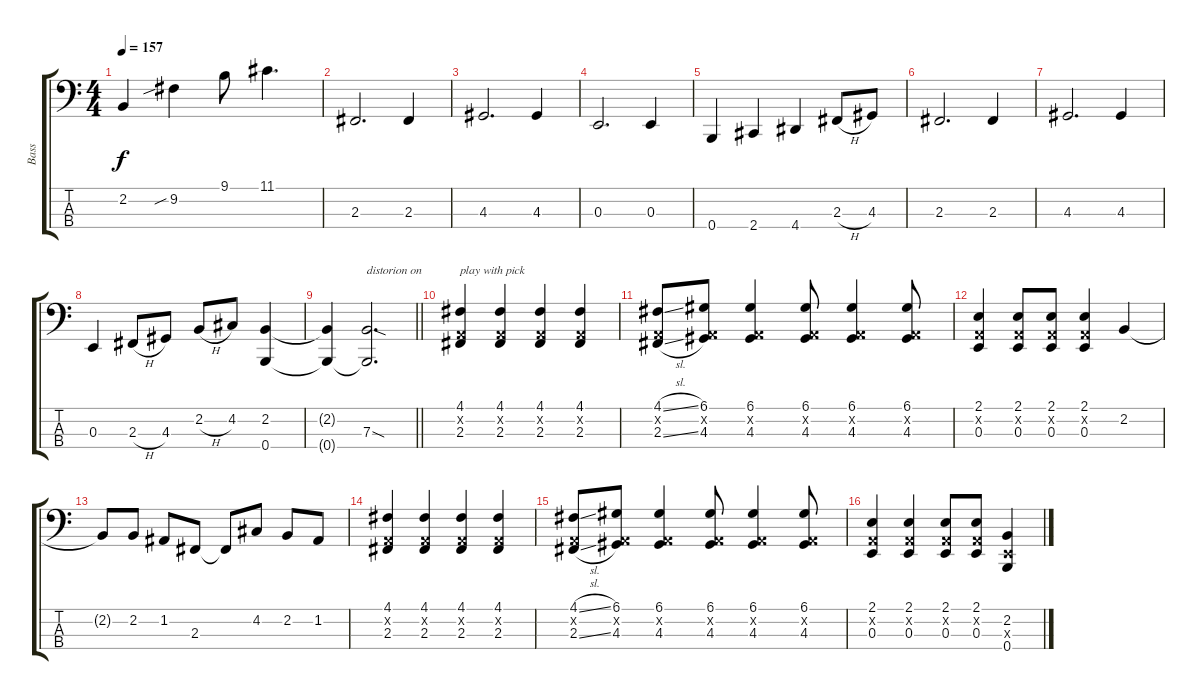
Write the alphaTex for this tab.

\track ("Bass" "Bass") {instrument electricbasspick}
\staff {score tabs}
\tuning (D2 A1 E1 B0) {hide}
\ts (4 4)
\tempo 157
\clef f4
\ks c
2.2{t}.4{dy f} 9.2{sib}.4 9.1.8 11.1.4{d} |
2.3.2{d} 2.3.4 |
4.3.2{d} 4.3.4 |
0.3.2{d} 0.3.4 |
0.4.4 2.4.4 4.4.4 2.3{h}.8 4.3.8 |
2.3.2{d} 2.3.4 |
4.3.2{d} 4.3.4 |
0.3.4 2.3{h}.8 4.3.8 2.2{h}.8 4.2.8 (2.2 0.4).4 |
\barLineRight lightlight
(2.2{t} 0.4{t}).4{volume 12 instrument overdrivenguitar} (7.3{sod} 0.4{t}).2{d txt "distorion on"} |
\section ("" "")
(4.1 0.2{x} 2.3).4{txt "play with pick"} (4.1 0.2{x} 2.3).4 (4.1 0.2{x} 2.3).4 (4.1 0.2{x} 2.3).4 |
(4.1{sl} 0.2{x} 2.3{sl}).8 (6.1 0.2{x} 4.3).8 (6.1 0.2{x} 4.3).4 (6.1 0.2{x} 4.3).8 (6.1 0.2{x} 4.3).4 (6.1 0.2{x} 4.3).8 |
(2.1 0.2{x} 0.3).4 (2.1 0.2{x} 0.3).8 (2.1 0.2{x} 0.3).8 (2.1 0.2{x} 0.3).4 2.2.4 |
2.2{t}.8 2.2.8 1.2.8 2.3.8 2.3{t}.8 4.2.8 2.2.8 1.2.8 |
(4.1 0.2{x} 2.3).4 (4.1 0.2{x} 2.3).4 (4.1 0.2{x} 2.3).4 (4.1 0.2{x} 2.3).4 |
(4.1{sl} 0.2{x} 2.3{sl}).8 (6.1 0.2{x} 4.3).8 (6.1 0.2{x} 4.3).4 (6.1 0.2{x} 4.3).8 (6.1 0.2{x} 4.3).4 (6.1 0.2{x} 4.3).8 |
(2.1 0.2{x} 0.3).4 (2.1 0.2{x} 0.3).4 (2.1 0.2{x} 0.3).8 (2.1 0.2{x} 0.3).8 (2.2 0.3{x} 0.4).4
